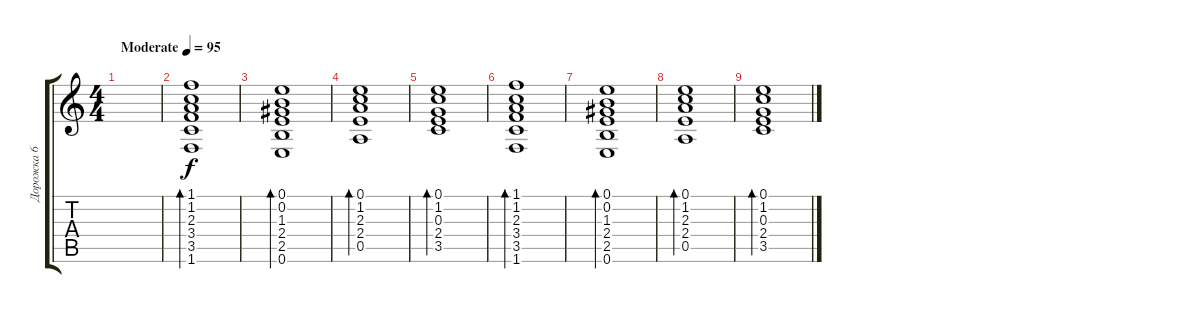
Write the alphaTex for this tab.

\track ("Дорожка 6" "Дорожка 6") {instrument acousticguitarsteel}
\staff {score tabs}
\tuning (E4 B3 G3 D3 A2 E2) {hide}
\ts (4 4)
\tempo (95 "Moderate")
\clef g2
\ks c
|
(1.1 1.2 2.3 3.4 3.5 1.6).1{bd 240} |
(0.1 0.2 1.3 2.4 2.5 0.6).1{bd 240} |
(0.1 1.2 2.3 2.4 0.5).1{bd 240} |
(0.1 1.2 0.3 2.4 3.5).1{bd 240} |
(1.1 1.2 2.3 3.4 3.5 1.6).1{bd 240} |
(0.1 0.2 1.3 2.4 2.5 0.6).1{bd 240} |
(0.1 1.2 2.3 2.4 0.5).1{bd 240} |
(0.1 1.2 0.3 2.4 3.5).1{bd 240}
